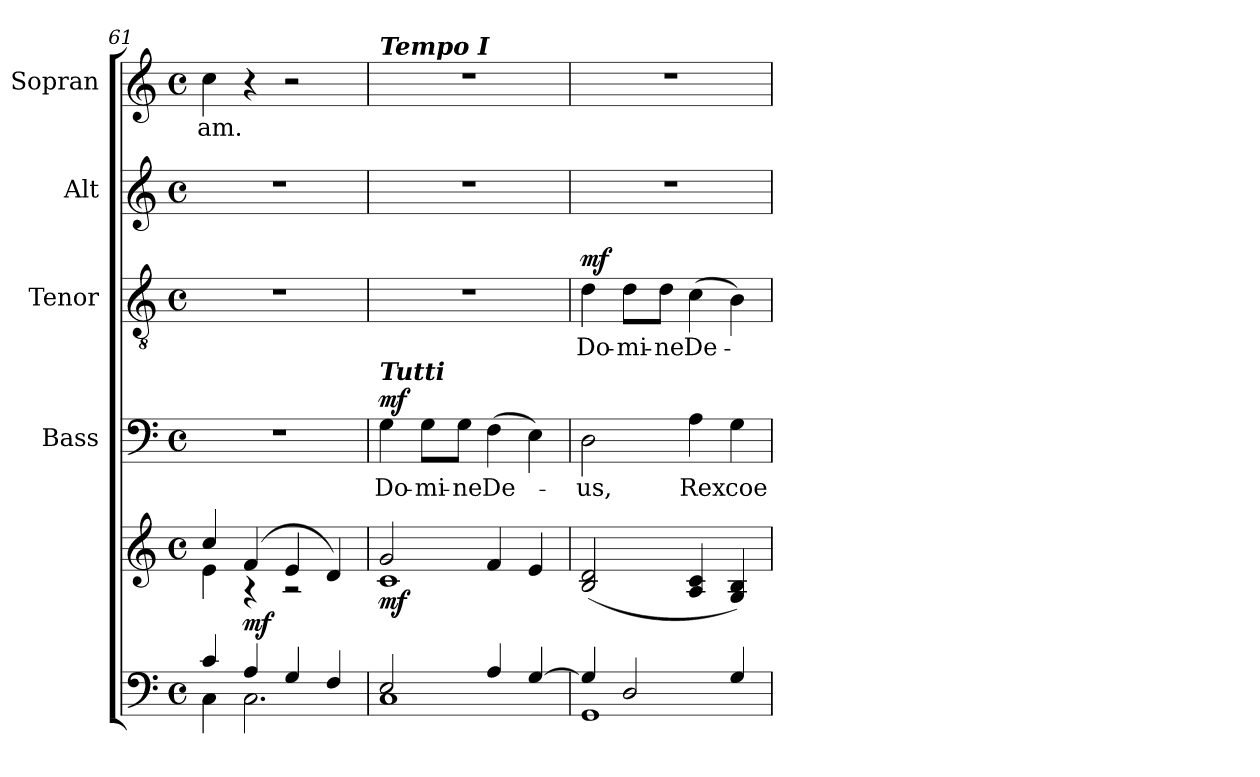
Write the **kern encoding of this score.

**kern	**kern	**dynam	**kern	**text	**dynam	**kern	**text	**dynam	**kern	**kern	**text
*part5	*part5	*part5	*part4	*part4	*part4	*part3	*part3	*part3	*part2	*part1	*part1
*staff6	*staff5	*staff5/6	*staff4	*staff4	*staff4	*staff3	*staff3	*staff3	*staff2	*staff1	*staff1
*	*	*	*I"Bass	*	*	*I"Tenor	*	*	*I"Alt	*I"Sopran	*
*	*	*	*I'B.	*	*	*I'T.	*	*	*I'A.	*I'S.	*
*clefF4	*clefG2	*	*clefF4	*	*	*clefGv2	*	*	*clefG2	*clefG2	*
*k[]	*k[]	*	*k[]	*	*	*k[]	*	*	*k[]	*k[]	*
*C:	*C:	*	*C:	*	*	*C:	*	*	*C:	*C:	*
*M4/4	*M4/4	*	*M4/4	*	*	*M4/4	*	*	*M4/4	*M4/4	*
*met(c)	*met(c)	*	*met(c)	*	*	*met(c)	*	*	*met(c)	*met(c)	*
=61	=61	=61	=61	=61	=61	=61	=61	=61	=61	=61	=61
*^	*^	*	*	*	*	*	*	*	*	*	*
!	!	!	!	!	!	!	!	!	!	!	!	!	!LO:LY:b
4c/	4C\	4cc/	4e\	.	1r	.	.	1r	.	.	1r	4cc\	-am.
!	!	!	!	!LO:DY:b	!	!	!	!	!	!	!	!	!
4A/	2.C\	(4f/	4rA	mf	.	.	.	.	.	.	.	4r	.
4G/	.	4e/	2rA	.	.	.	.	.	.	.	.	2r	.
4F/	.	4d/)	.	.	.	.	.	.	.	.	.	.	.
!!LO:LB:g=z
=62	=62	=62	=62	=62	=62	=62	=62	=62	=62	=62	=62	=62	=62
!	!	!	!	!	!	!	!	!	!	!	!	!LO:TX:a:Bi:t=Tempo I	!
!	!	!	!	!	!LO:TX:a:Bi:t=Tutti	!	!	!	!	!	!	!	!
!	!	!	!	!LO:DY:b	!	!LO:LY:b	!LO:DY:a	!	!	!	!	!	!
2E/	1C	2g/	1c	mf	4G\	Do-	mf	1r	.	.	1r	1r	.
!	!	!	!	!	!	!LO:LY:b	!	!	!	!	!	!	!
.	.	.	.	.	8G\L	-mi-	.	.	.	.	.	.	.
!	!	!	!	!	!	!LO:LY:b	!	!	!	!	!	!	!
.	.	.	.	.	8G\J	-ne	.	.	.	.	.	.	.
!	!	!	!	!	!	!LO:LY:b	!	!	!	!	!	!	!
4A/	.	4f/	.	.	(>4F\	De-	.	.	.	.	.	.	.
[>4G/	.	4e/	.	.	4E\)	.	.	.	.	.	.	.	.
*	*	*v	*v	*	*	*	*	*	*	*	*	*	*
=63	=63	=63	=63	=63	=63	=63	=63	=63	=63	=63	=63	=63
!	!	!	!	!	!LO:LY:b	!	!	!LO:LY:b	!LO:DY:a	!	!	!
4G/]	1GG	(2B/ 2d/	.	2D\	-us,	.	4d\	Do-	mf	1r	1r	.
!	!	!	!	!	!	!	!	!LO:LY:b	!	!	!	!
2D/	.	.	.	.	.	.	8d\L	-mi-	.	.	.	.
!	!	!	!	!	!	!	!	!LO:LY:b	!	!	!	!
.	.	.	.	.	.	.	8d\J	-ne	.	.	.	.
!	!	!	!	!	!LO:LY:b	!	!	!LO:LY:b	!	!	!	!
.	.	4A/ 4c/	.	4A\	Rex	.	(>4c\	De-	.	.	.	.
!	!	!	!	!	!LO:LY:b	!	!	!	!	!	!	!
4G/	.	4G/ 4B/)	.	4G\	coe-	.	4B\)	.	.	.	.	.
*v	*v	*	*	*	*	*	*	*	*	*	*	*
=	=	=	=	=	=	=	=	=	=	=	=
*-	*-	*-	*-	*-	*-	*-	*-	*-	*-	*-	*-
